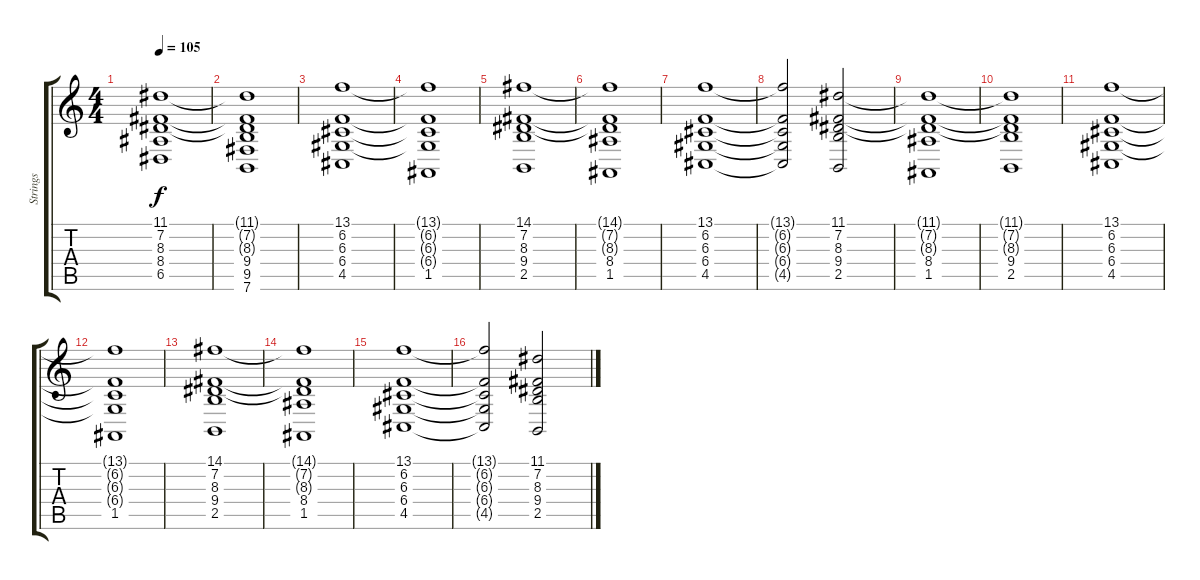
\track ("Strings" "Strings") {instrument synthstrings1}
\staff {score tabs}
\tuning (E4 B3 G3 D3 A2 E2) {hide}
\ts (4 4)
\tempo 105
\clef g2
\ks c
(11.1 7.2 8.3 8.4 6.5).1{dy f} |
(11.1{t} 7.2{t} 8.3{t} 9.4 9.5 7.6).1 |
(13.1 6.2 6.3 6.4 4.5).1 |
(13.1{t} 6.2{t} 6.3{t} 6.4{t} 1.5).1 |
(14.1 7.2 8.3 9.4 2.5).1 |
(14.1{t} 7.2{t} 8.3{t} 8.4 1.5).1 |
(13.1 6.2 6.3 6.4 4.5).1 |
(13.1{t} 6.2{t} 6.3{t} 6.4{t} 4.5{t}).2 (11.1 7.2 8.3 9.4 2.5).2 |
(11.1{t} 7.2{t} 8.3{t} 8.4 1.5).1{volume 8} |
(11.1{t} 7.2{t} 8.3{t} 9.4 2.5).1 |
(13.1 6.2 6.3 6.4 4.5).1 |
(13.1{t} 6.2{t} 6.3{t} 6.4{t} 1.5).1 |
(14.1 7.2 8.3 9.4 2.5).1{volume 0} |
(14.1{t} 7.2{t} 8.3{t} 8.4 1.5).1 |
(13.1 6.2 6.3 6.4 4.5).1 |
(13.1{t} 6.2{t} 6.3{t} 6.4{t} 4.5{t}).2 (11.1 7.2 8.3 9.4 2.5).2
